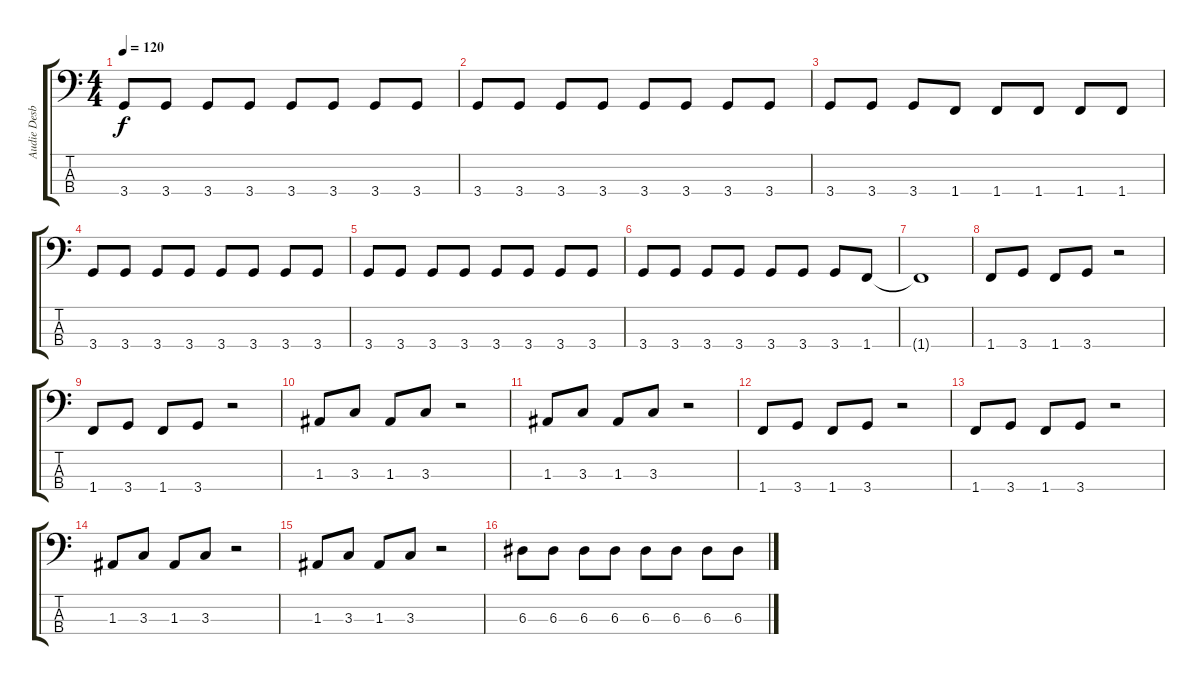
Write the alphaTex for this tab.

\track ("Audie Desbrow" "Audie Desb") {instrument electricbassfinger}
\staff {score tabs}
\tuning (G2 D2 A1 E1) {hide}
\ts (4 4)
\tempo 120
\clef f4
\ks c
3.4.8{dy f} 3.4.8 3.4.8 3.4.8 3.4.8 3.4.8 3.4.8 3.4.8 |
3.4.8 3.4.8 3.4.8 3.4.8 3.4.8 3.4.8 3.4.8 3.4.8 |
3.4.8 3.4.8 3.4.8 1.4.8 1.4.8 1.4.8 1.4.8 1.4.8 |
3.4.8 3.4.8 3.4.8 3.4.8 3.4.8 3.4.8 3.4.8 3.4.8 |
3.4.8 3.4.8 3.4.8 3.4.8 3.4.8 3.4.8 3.4.8 3.4.8 |
3.4.8 3.4.8 3.4.8 3.4.8 3.4.8 3.4.8 3.4.8 1.4.8 |
1.4{t}.1 |
1.4.8 3.4.8 1.4.8 3.4.8 r.2 |
1.4.8 3.4.8 1.4.8 3.4.8 r.2 |
1.3.8 3.3.8 1.3.8 3.3.8 r.2 |
1.3.8 3.3.8 1.3.8 3.3.8 r.2 |
1.4.8 3.4.8 1.4.8 3.4.8 r.2 |
1.4.8 3.4.8 1.4.8 3.4.8 r.2 |
1.3.8 3.3.8 1.3.8 3.3.8 r.2 |
1.3.8 3.3.8 1.3.8 3.3.8 r.2 |
6.3.8 6.3.8 6.3.8 6.3.8 6.3.8 6.3.8 6.3.8 6.3.8
